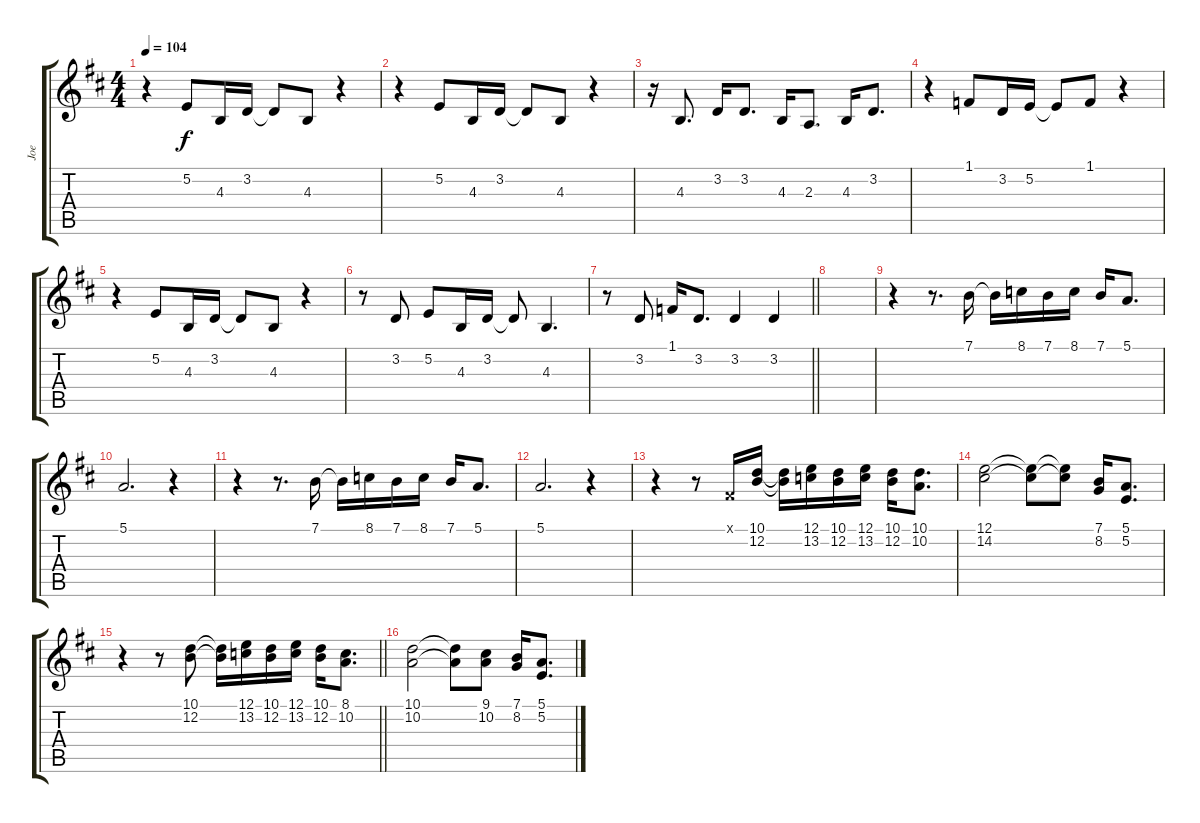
\track ("Joe" "Joe") {instrument lead1square}
\staff {score tabs}
\tuning (E4 B3 G3 D3 A2 E2) {hide}
\ts (4 4)
\tempo 104
\clef g2
\ks d
r.4{dy f} 5.2.8 4.3.16 3.2.16 3.2{t}.8 4.3.8 r.4 |
r.4 5.2.8 4.3.16 3.2.16 3.2{t}.8 4.3.8 r.4 |
r.16 4.3.8{d} 3.2.16 3.2.8{d} 4.3.16 2.3.8{d} 4.3.16 3.2.8{d} |
r.4 1.1.8 3.2.16 5.2.16 5.2{t}.8 1.1.8 r.4 |
r.4 5.2.8 4.3.16 3.2.16 3.2{t}.8 4.3.8 r.4 |
r.8 3.2.8 5.2.8 4.3.16 3.2.16 3.2{t}.8 4.3.4{d} |
\barLineRight lightlight
r.8 3.2.8 1.1.16 3.2.8{d} 3.2.4 3.2.4 |
|
r.4 r.8{d} 7.1.16 7.1{t}.16 8.1.16 7.1.16 8.1.16 7.1.16 5.1.8{d} |
5.1.2{d} r.4 |
r.4 r.8{d} 7.1.16 7.1{t}.16 8.1.16 7.1.16 8.1.16 7.1.16 5.1.8{d} |
5.1.2{d} r.4 |
r.4 r.8 2.1{x}.16 (10.1 12.2).16 (10.1{t} 12.2{t}).16 (12.1 13.2).16 (10.1 12.2).16 (12.1 13.2).16 (10.1 12.2).16 (10.1 10.2).8{d} |
(12.1 14.2).2 (12.1{t} 14.2{t}).8 (12.1{t} 14.2{t}).8 (7.1 8.2).16 (5.1 5.2).8{d} |
\barLineRight lightlight
r.4 r.8 (10.1 12.2).8 (10.1{t} 12.2{t}).16 (12.1 13.2).16 (10.1 12.2).16 (12.1 13.2).16 (10.1 12.2).16 (8.1 10.2).8{d} |
(10.1 10.2).2 (10.1{t} 10.2{t}).8 (9.1 10.2).8 (7.1 8.2).16 (5.1 5.2).8{d}
